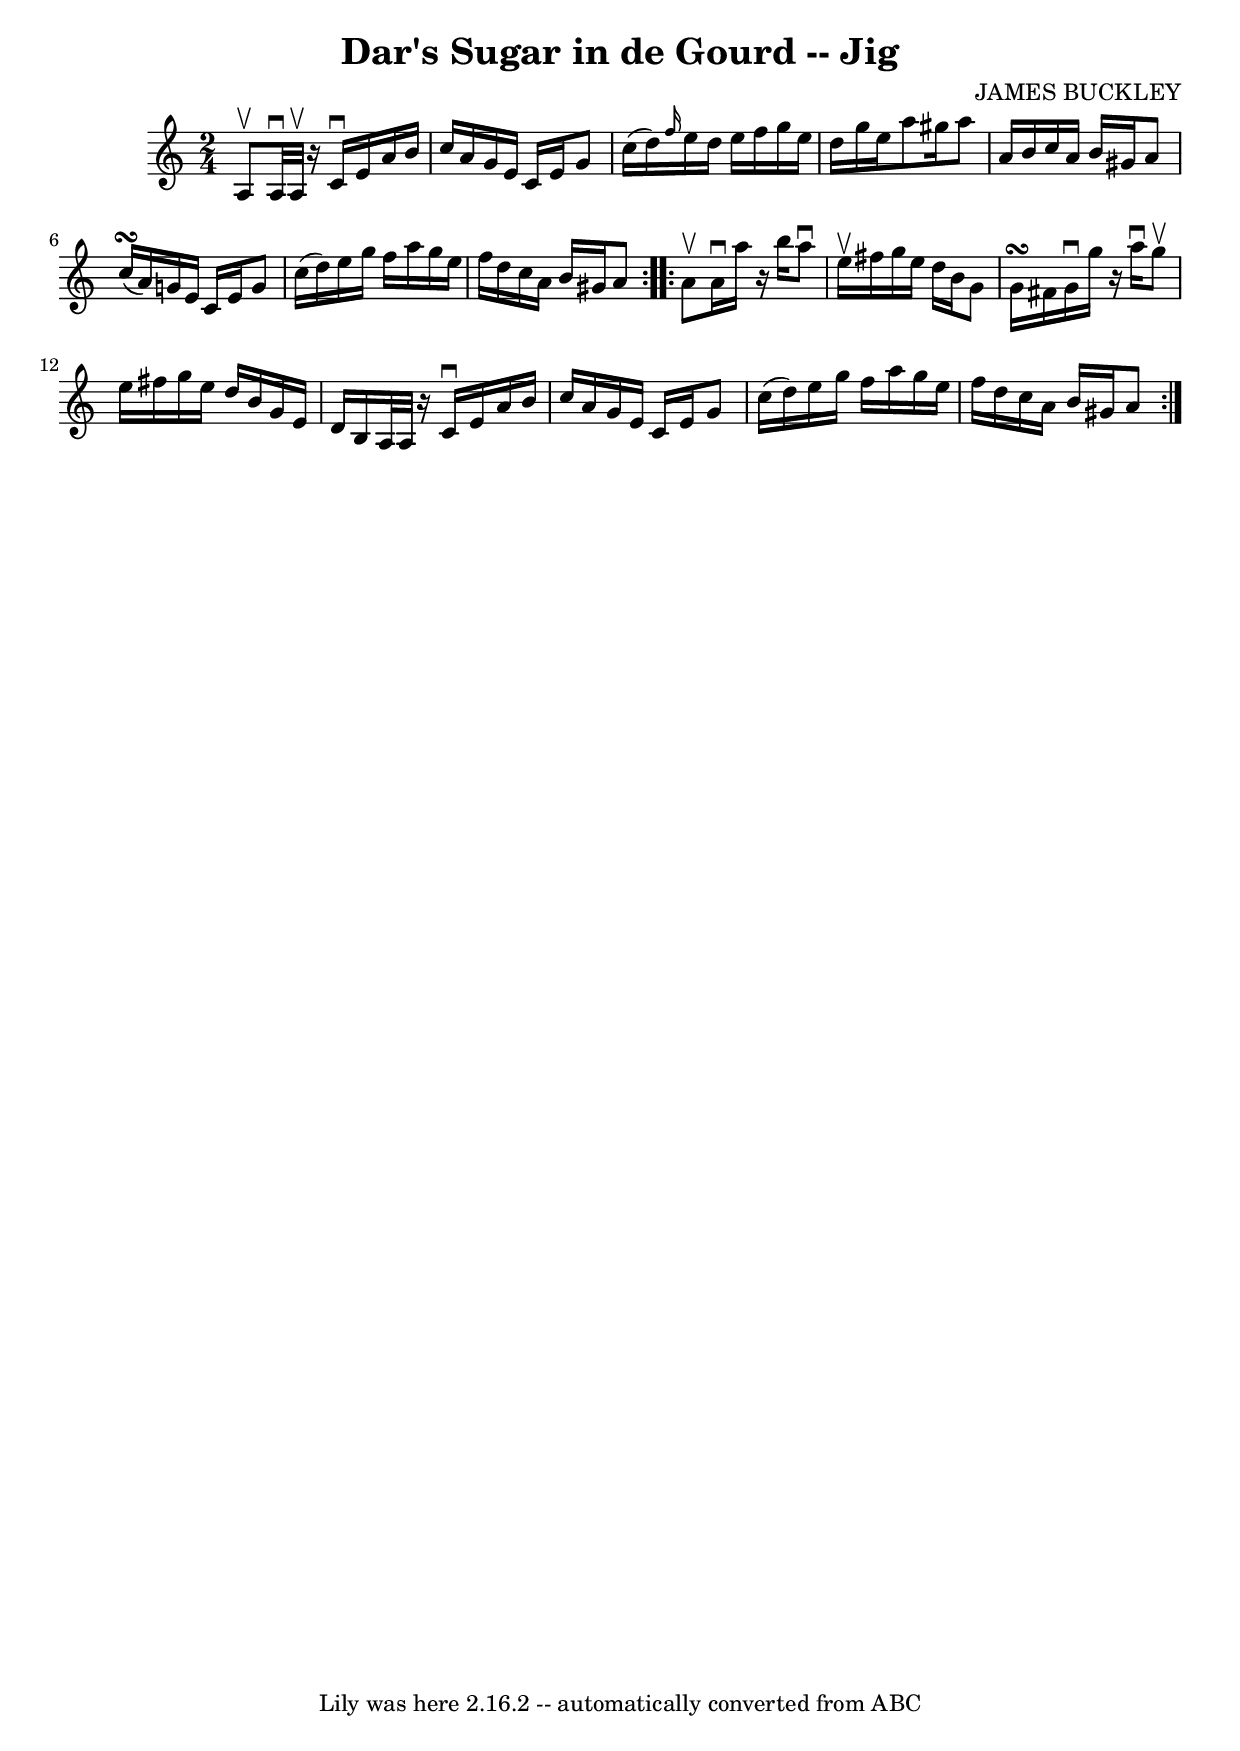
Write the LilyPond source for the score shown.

\version "2.7.40"
\include "Mammoth.ily"
\header {
	%% book = "Ryan's Mammoth Collection"
	composer = "JAMES BUCKLEY"
	crossRefNumber = "1"
	footnotes = "\\\\118 666"
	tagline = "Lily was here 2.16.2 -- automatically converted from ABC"
	title = "Dar's Sugar in de Gourd -- Jig"
}
voicedefault =  {


\repeat volta 2 {
\time 2/4 
\key a \minor a8^\upbow |
 a32^\downbow a32^\upbow   
r16 c'16^\downbow e'16 a'16 b'16 c''16 a'16    |
 g'16   
 e'16 c'16 e'16 g'8 c''16 (d''16)   |
 \grace {    
f''16  } e''16 d''16 e''16 f''16 g''16 e''16 d''16 g''16 
   |
 e''16 a''8 gis''16 a''8 a'16 b'16    |
     
c''16 a'16 b'16 gis'16 a'8 c''16 (\turn a'16)   |
  
 g'!16 e'16 c'16 e'16 g'8 c''16 (d''16)   |
 e''16 
 g''16 f''16 a''16 g''16 e''16 f''16 d''16    |
   
c''16 a'16 b'16 gis'16 a'8  }     \repeat volta 2 { a'8^\upbow 
|
 a'16^\downbow a''16    r16 b''16 a''8^\downbow e''16 
^\upbow fis''16    |
 g''16 e''16 d''16 b'16 g'8 g'16 
\turn fis'16    |
 g'16^\downbow g''16    r16 a''16^\downbow   
g''8^\upbow e''16 fis''16    |
 g''16 e''16 d''16 b'16   
 g'16 e'16 d'16 b16    |
 a32 a32    r16 c'16^\downbow 
 e'16 a'16 b'16 c''16 a'16    |
 g'16 e'16 c'16    
e'16 g'8 c''16 (d''16)   |
 e''16 g''16 f''16    
a''16 g''16 e''16 f''16 d''16    |
 c''16 a'16 b'16   
 gis'16 a'8    }   
}

\score{
    <<

	\context Staff="default"
	{
	    \voicedefault 
	}

    >>
	\layout {
	}
	\midi {}
}
